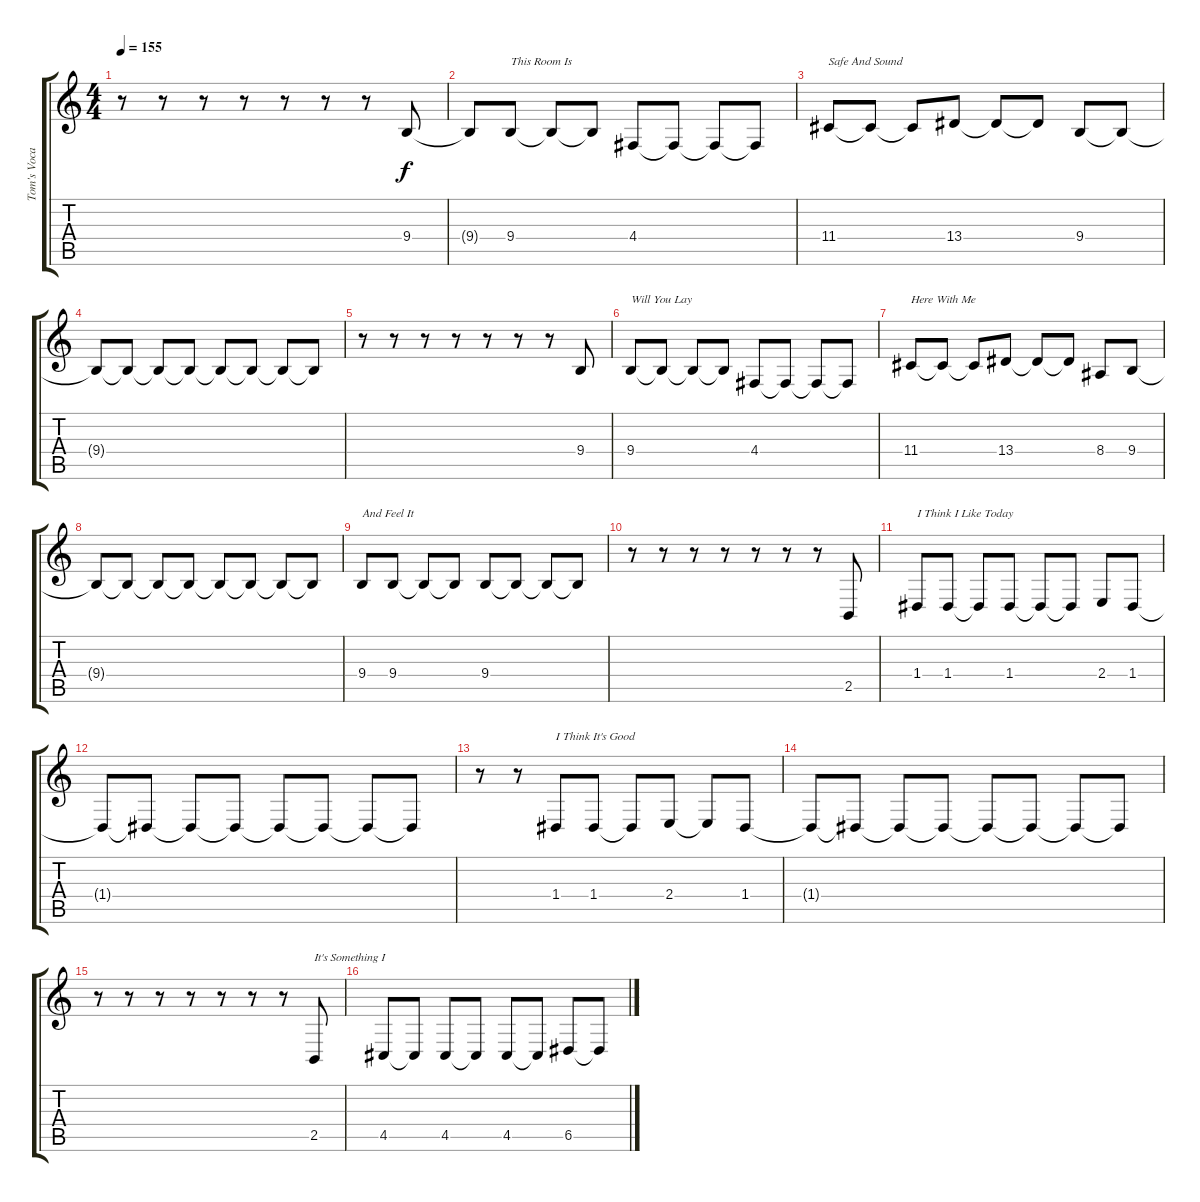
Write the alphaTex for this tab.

\track ("Tom's Vocals" "Tom's Voca") {instrument clarinet}
\staff {score tabs}
\tuning (E4 B3 G3 D3 A2 E2) {hide}
\ts (4 4)
\tempo 155
\clef g2
\ks c
r.8{dy f} r.8 r.8 r.8 r.8 r.8 r.8 9.4.8 |
9.4{t}.8 9.4.8{txt "This Room Is"} 9.4{t}.8 9.4{t}.8 4.4.8 4.4{t}.8 4.4{t}.8 4.4{t}.8 |
11.4.8{txt "Safe And Sound"} 11.4{t}.8 11.4{t}.8 13.4.8 13.4{t}.8 13.4{t}.8 9.4.8 9.4{t}.8 |
9.4{t}.8 9.4{t}.8 9.4{t}.8 9.4{t}.8 9.4{t}.8 9.4{t}.8 9.4{t}.8 9.4{t}.8 |
r.8 r.8 r.8 r.8 r.8 r.8 r.8 9.4.8 |
9.4.8{txt "Will You Lay"} 9.4{t}.8 9.4{t}.8 9.4{t}.8 4.4.8 4.4{t}.8 4.4{t}.8 4.4{t}.8 |
11.4.8{txt "Here With Me"} 11.4{t}.8 11.4{t}.8 13.4.8 13.4{t}.8 13.4{t}.8 8.4.8 9.4.8 |
9.4{t}.8 9.4{t}.8 9.4{t}.8 9.4{t}.8 9.4{t}.8 9.4{t}.8 9.4{t}.8 9.4{t}.8 |
9.4.8{txt "And Feel It"} 9.4.8 9.4{t}.8 9.4{t}.8 9.4.8 9.4{t}.8 9.4{t}.8 9.4{t}.8 |
r.8 r.8 r.8 r.8 r.8 r.8 r.8 2.5.8 |
1.4.8{txt "I Think I Like Today"} 1.4.8 1.4{t}.8 1.4.8 1.4{t}.8 1.4{t}.8 2.4.8 1.4.8 |
1.4{t}.8 1.4{t}.8 1.4{t}.8 1.4{t}.8 1.4{t}.8 1.4{t}.8 1.4{t}.8 1.4{t}.8 |
r.8 r.8 1.4.8{txt "I Think It's Good"} 1.4.8 1.4{t}.8 2.4.8 2.4{t}.8 1.4.8 |
1.4{t}.8 1.4{t}.8 1.4{t}.8 1.4{t}.8 1.4{t}.8 1.4{t}.8 1.4{t}.8 1.4{t}.8 |
r.8 r.8 r.8 r.8 r.8 r.8 r.8 2.5.8{txt "It's Something I"} |
4.5.8 4.5{t}.8 4.5.8 4.5{t}.8 4.5.8 4.5{t}.8 6.5.8 6.5{t}.8
